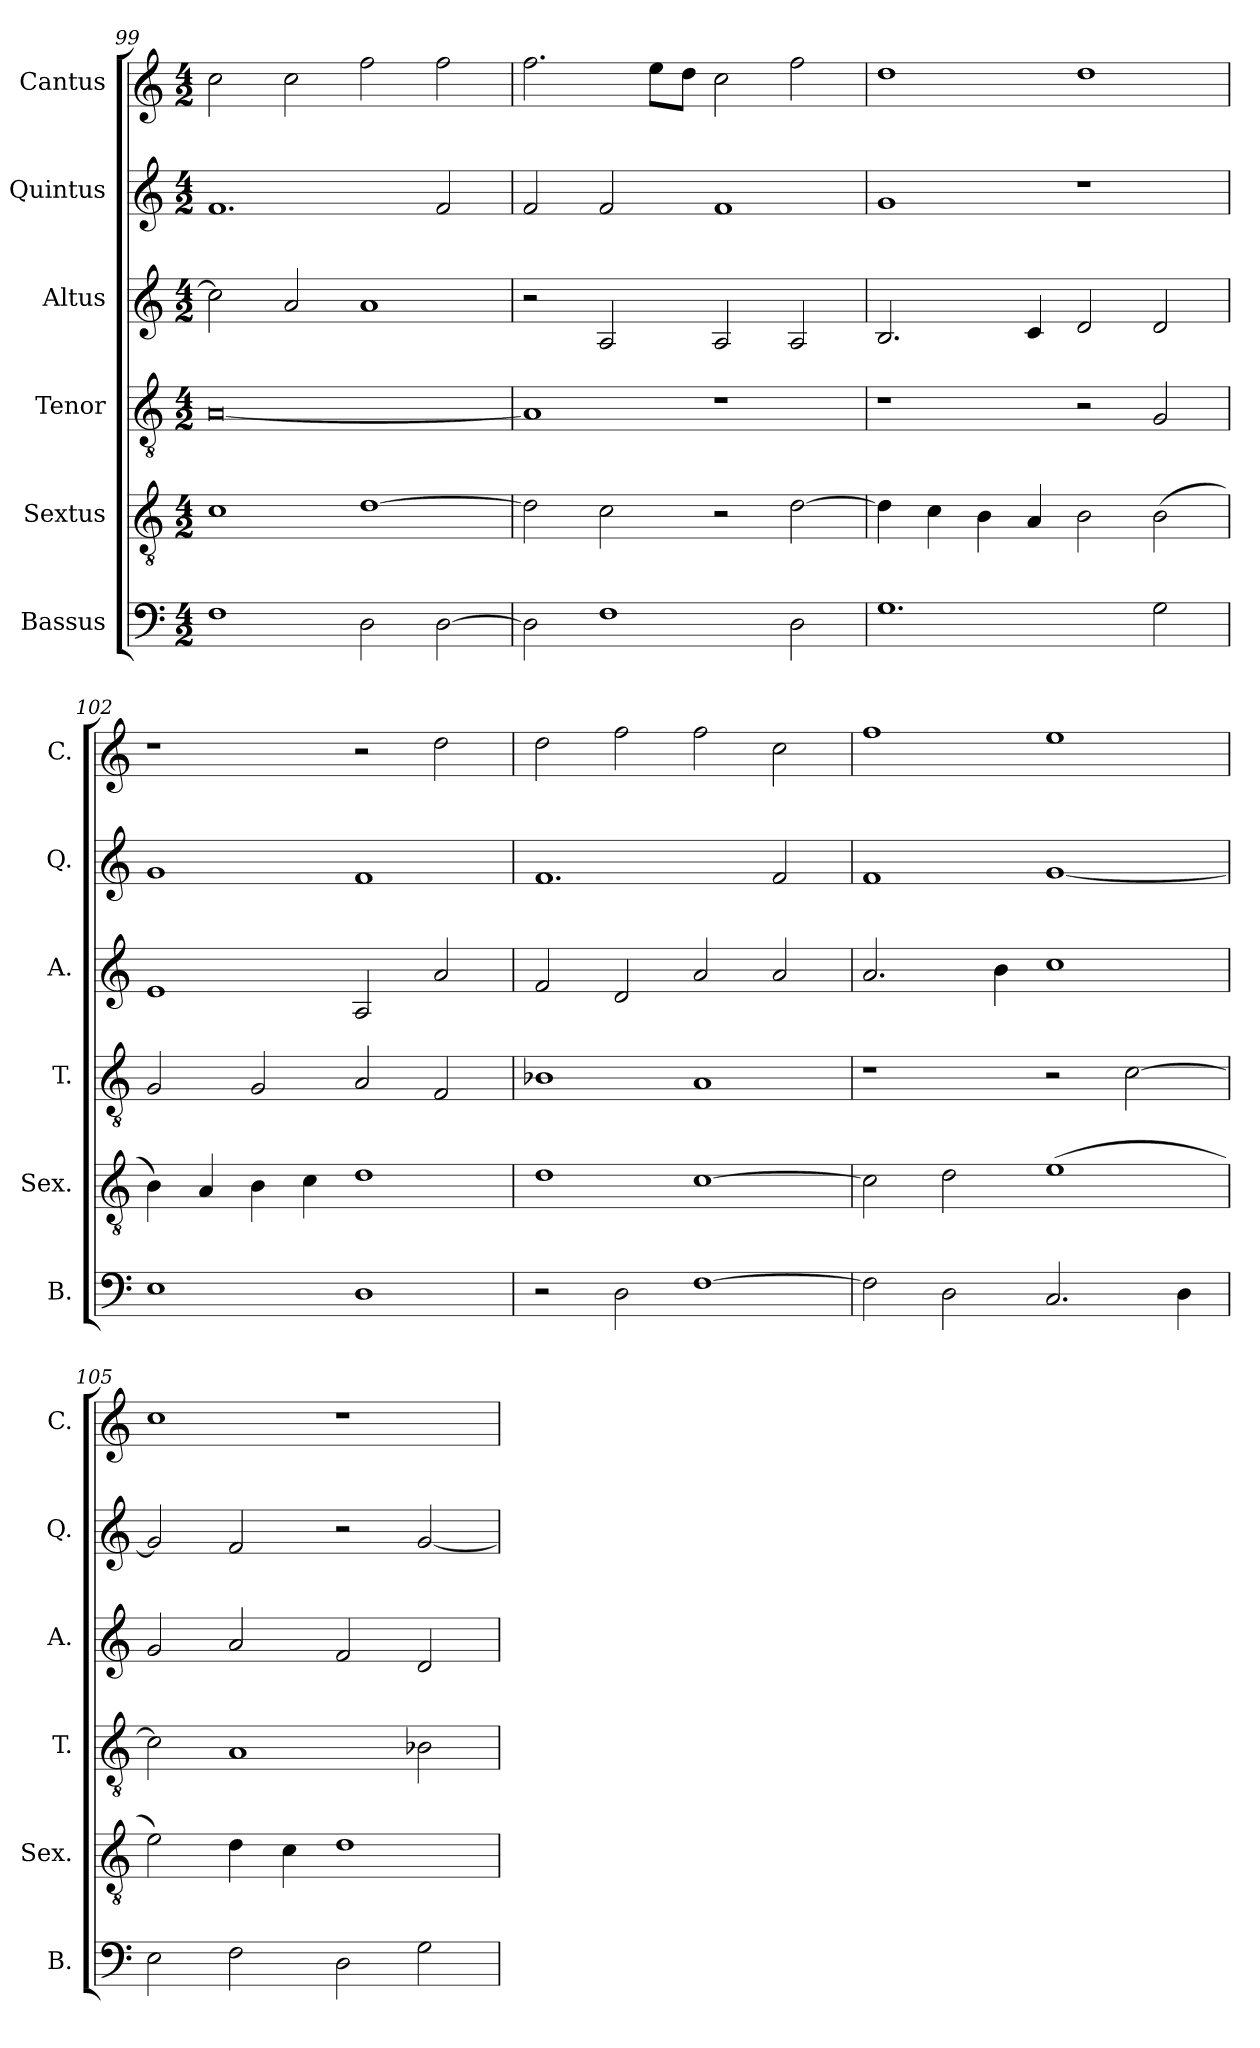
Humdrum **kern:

**kern	**kern	**kern	**kern	**kern	**kern
*part6	*part5	*part4	*part3	*part2	*part1
*staff6	*staff5	*staff4	*staff3	*staff2	*staff1
*I"Bassus	*I"Sextus	*I"Tenor	*I"Altus	*I"Quintus	*I"Cantus
*I'B.	*I'Sex.	*I'T.	*I'A.	*I'Q.	*I'C.
*clefF4	*clefGv2	*clefGv2	*clefG2	*clefG2	*clefG2
*k[]	*k[]	*k[]	*k[]	*k[]	*k[]
*M4/2	*M4/2	*M4/2	*M4/2	*M4/2	*M4/2
=99	=99	=99	=99	=99	=99
1F	1c	[0A	2cc\]	1.f	2cc\
.	.	.	2a/	.	2cc\
2D\	[1d	.	1a	.	2ff\
[2D\	.	.	.	2f/	2ff\
!!LO:LB:g=z
=100	=100	=100	=100	=100	=100
2D\]	2d\]	1A]	2r	2f/	2.ff\
1F	2c\	.	2A/	2f/	.
.	.	.	.	.	8ee\L
.	.	.	.	.	8dd\J
.	2r	1r	2A/	1f	2cc\
2D\	[2d\	.	2A/	.	2ff\
=101	=101	=101	=101	=101	=101
1.G	4d\]	1r	2.B/	1g	1dd
.	4c\	.	.	.	.
.	4B\	.	.	.	.
.	4A/	.	4c/	.	.
.	2B\	2r	2d/	1r	1dd
2G\	(>2B\	2G/	2d/	.	.
=102	=102	=102	=102	=102	=102
1E	4B\)	2G/	1e	1g	1r
.	4A/	.	.	.	.
.	4B\	2G/	.	.	.
.	4c\	.	.	.	.
1D	1d	2A/	2A/	1f	2r
.	.	2F/	2a/	.	2dd\
=103	=103	=103	=103	=103	=103
2r	1d	1B-X	2f/	1.f	2dd\
2D\	.	.	2d/	.	2ff\
[1F	[1c	1A	2a/	.	2ff\
.	.	.	2a/	2f/	2cc\
=104	=104	=104	=104	=104	=104
2F\]	2c\]	1r	2.a/	1f	1ff
2D\	2d\	.	.	.	.
.	.	.	4b\	.	.
2.C/	(>1e	2r	1cc	[1g	1ee
.	.	[2c\	.	.	.
4D\	.	.	.	.	.
=105	=105	=105	=105	=105	=105
2E\	2e\)	2c\]	2g/	2g/]	1cc
2F\	4d\	1A	2a/	2f/	.
.	4c\	.	.	.	.
2D\	1d	.	2f/	2r	1r
2G\	.	2B-X\	2d/	[2g/	.
=	=	=	=	=	=
*-	*-	*-	*-	*-	*-
